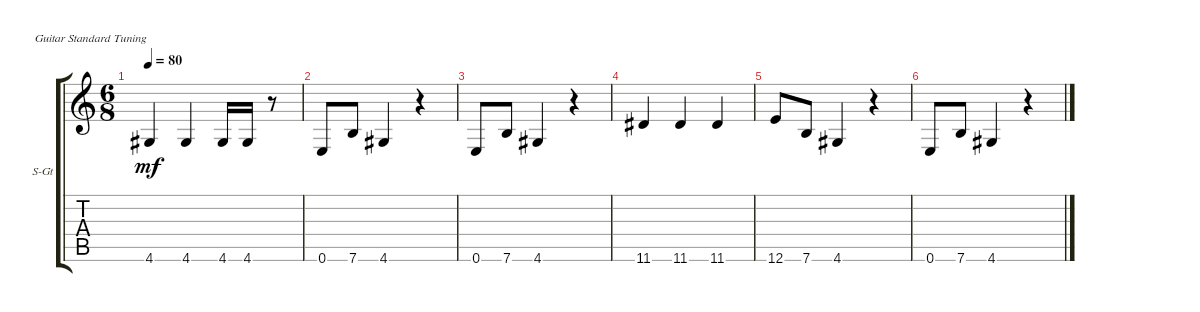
\defaultSystemsLayout 4
\bracketExtendMode groupsimilarinstruments
\firstSystemTrackNameOrientation horizontal
\otherSystemsTrackNameOrientation horizontal
\track ("Steel Guitar" "S-Gt") {instrument acousticguitarsteel}
\staff {score tabs}
\tuning (E4 B3 G3 D3 A2 E2)
\ts (6 8)
\tempo 80
\clef g2
\ks c
4.6.4{dy mf instrument acousticguitarsteel} 4.6.4 4.6.16 4.6.16 r.8 |
0.6.8{beam merge} 7.6.8 4.6.4 r.4 |
0.6.8{beam merge} 7.6.8 4.6.4 r.4 |
11.6.4 11.6.4 11.6.4 |
12.6.8{beam merge} 7.6.8 4.6.4 r.4 |
0.6.8{beam merge} 7.6.8 4.6.4 r.4
